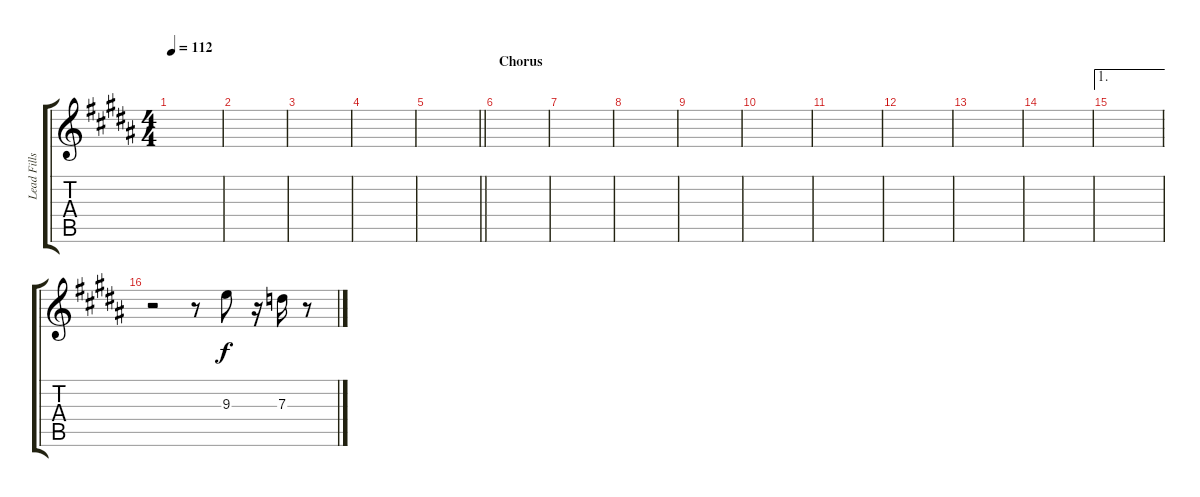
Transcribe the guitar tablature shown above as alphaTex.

\track ("Lead Fills" "Lead Fills") {instrument overdrivenguitar}
\staff {score tabs}
\tuning (E4 B3 G3 D3 A2 E2) {hide}
\ts (4 4)
\tempo 112
\clef g2
\ks b
|
|
|
|
\barLineRight lightlight
|
\section ("" "Chorus")
|
|
|
|
|
|
|
|
|
\ae 1
|
r.2 r.8 9.3.8 r.16 7.3.16 r.8
